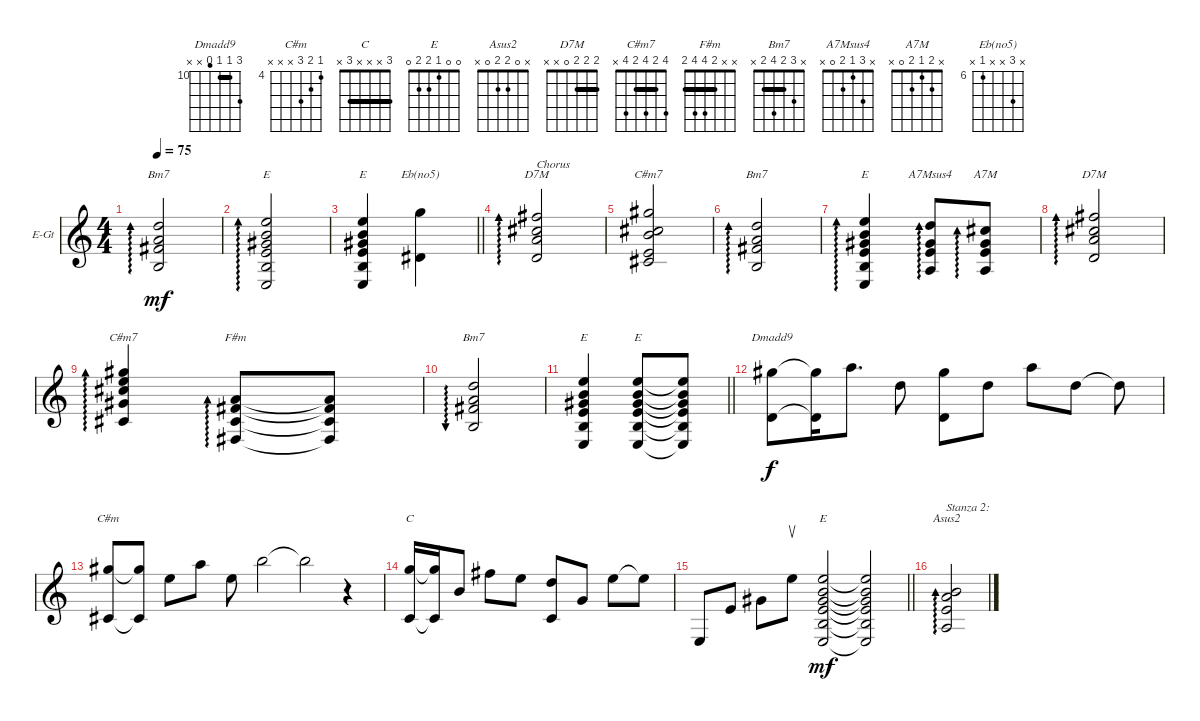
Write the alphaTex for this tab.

\defaultSystemsLayout 4
\bracketExtendMode groupsimilarinstruments
\firstSystemTrackNameOrientation horizontal
\otherSystemsTrackNameOrientation horizontal
\track ("Electric Guitar" "E-Gt") {instrument electricguitarclean}
\staff {score}
\tuning (E4 B3 G3 D3 A2 E2)
\chord ("Dmadd9" 12 10 10 9 x x) {firstfret 10 barre 10}
\chord ("C#m" 4 5 6 x x x) {firstfret 4}
\chord ("C" 3 x x x 3 x) {barre 3}
\chord ("E" 0 0 1 2 2 0)
\chord ("Asus2" x 0 2 2 0 x)
\chord ("D7M" 2 2 2 0 x x) {barre (2 2)}
\chord ("C#m7" 4 5 4 6 4 x) {firstfret 4 barre (4 4)}
\chord ("C#m7" 4 2 4 2 4 x) {barre 2}
\chord ("F#m" x x 2 4 4 2) {barre 2}
\chord ("Bm7" x 3 2 4 2 x) {barre 2}
\chord ("A7Msus4" x 3 1 2 0 x)
\chord ("A7M" x 2 1 2 0 x)
\chord ("Eb(no5)" x 8 x x 6 x) {firstfret 6}
\ts (4 4)
\tempo 75
\clef g2
\ks c
(2.5 4.4 2.3 3.2).2{ad 0 ch "Bm7" dy mf} |
(0.6 2.5 2.4 1.3 0.2 0.1).2{ad 0 ch "E"} |
\barLineRight lightlight
(0.6 2.5 2.4 1.3 0.2 0.1).4{ch "E"} (6.5 8.2).4{ch "Eb(no5)"} |
(0.4 2.3 2.2 2.1).2{ad 0 ch "D7M" txt "Chorus"} |
(4.5 2.4 4.3 2.2 4.1).2{ch "C#m7"} |
(2.5 4.4 2.3 3.2).2{ad 0 ch "Bm7"} |
(0.6 2.5 2.4 1.3 0.2 0.1).4{ad 0 ch "E"} (0.5 2.4 1.3 3.2).8{ad 0 ch "A7Msus4"} (0.5 2.4 1.3 2.2).8{ad 0 ch "A7M"} |
(0.4 2.3 2.2 2.1).2{ad 0 ch "D7M"} |
(4.5 6.4 6.3 5.2 4.1).4{ad 0 ch "C#m7"} (2.6 4.5 4.4 2.3).8{ad 0 ch "F#m"} (2.6{t} 4.5{t} 4.4{t} 2.3{t}).8 |
(2.5 4.4 2.3 3.2).2{au 0 ch "Bm7"} |
\barLineRight lightlight
(0.6 2.5 2.4 1.3 0.2 0.1).4{ch "E"} (0.6 2.5 2.4 1.3 0.2 0.1).8{ch "E"} (0.6{t} 2.5{t} 2.4{t} 1.3{t} 0.2{t} 0.1{t}).8 |
(9.2 5.5).8{ch "Dmadd9" dy f} (9.2{t} 5.5{t}).16 5.1.8{d} 7.3.8 (9.2 5.5).8 7.3.8 5.1.8 7.3.8 7.3{t}.8 |
(4.1 4.5).8{ch "C#m"} (4.1{t} 4.5{t}).8 5.2.8 5.1.8 5.2.8 7.1.2 7.1{t}.2 r.4 |
(3.1 3.5).16{ch "C"} (3.1{t} 3.5{t}).16 0.2.8 2.1.8 0.1.8 (3.2 3.5).8 0.3.8 0.1.8 0.1{t}.8 |
\barLineRight lightlight
0.6.8 2.4.8 1.3.8 0.1.8{su} (0.6 2.5 2.4 1.3 0.2 0.1).2{ch "E" dy mf} (0.6{t} 2.5{t} 2.4{t} 1.3{t} 0.2{t} 0.1{t}).2 |
(0.5 2.4 2.3 0.2).2{ad 0 ch "Asus2" txt "Stanza 2:"}
